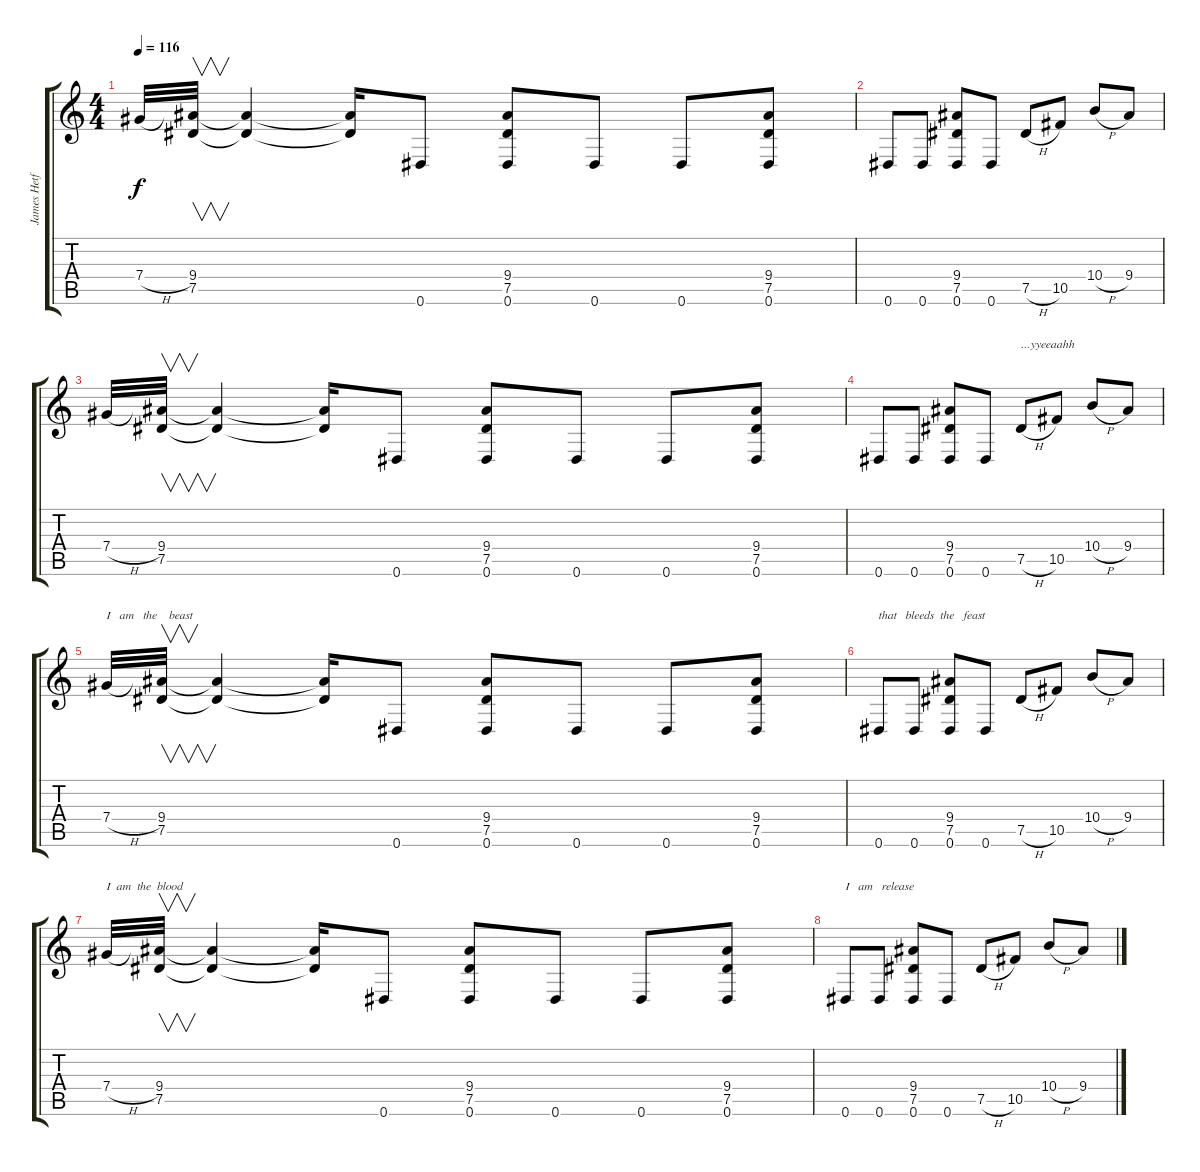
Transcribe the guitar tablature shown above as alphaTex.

\track ("James Hetfield" "James Hetf") {instrument electricguitarclean}
\staff {score tabs}
\tuning (Eb4 Bb3 Gb3 Db3 Ab2 Eb2) {hide}
\ts (4 4)
\tempo 116
\clef g2
\ks c
7.4{h}.32{dy f} (9.4 7.5).32{v} (9.4{t} 7.5{t}).4 (9.4{t} 7.5{t}).16 0.6.8 (9.4 7.5 0.6).8 0.6.8 0.6.8 (9.4 7.5 0.6).8 |
0.6.8 0.6.8 (9.4 7.5 0.6).8 0.6.8 7.5{h}.8 10.5.8 10.4{h}.8 9.4.8 |
7.4{h}.32 (9.4 7.5).32{v} (9.4{t} 7.5{t}).4 (9.4{t} 7.5{t}).16 0.6.8 (9.4 7.5 0.6).8 0.6.8 0.6.8 (9.4 7.5 0.6).8 |
0.6.8 0.6.8 (9.4 7.5 0.6).8 0.6.8 7.5{h}.8{txt "...yyeeaahh"} 10.5.8 10.4{h}.8 9.4.8 |
7.4{h}.32{txt "I   am   the    beast"} (9.4 7.5).32{v} (9.4{t} 7.5{t}).4 (9.4{t} 7.5{t}).16 0.6.8 (9.4 7.5 0.6).8 0.6.8 0.6.8 (9.4 7.5 0.6).8 |
0.6.8{txt "that   bleeds  the   feast"} 0.6.8 (9.4 7.5 0.6).8 0.6.8 7.5{h}.8 10.5.8 10.4{h}.8 9.4.8 |
7.4{h}.32{txt "I  am  the  blood "} (9.4 7.5).32{v} (9.4{t} 7.5{t}).4 (9.4{t} 7.5{t}).16 0.6.8 (9.4 7.5 0.6).8 0.6.8 0.6.8 (9.4 7.5 0.6).8 |
0.6.8{txt "I   am   release"} 0.6.8 (9.4 7.5 0.6).8 0.6.8 7.5{h}.8 10.5.8 10.4{h}.8 9.4.8
